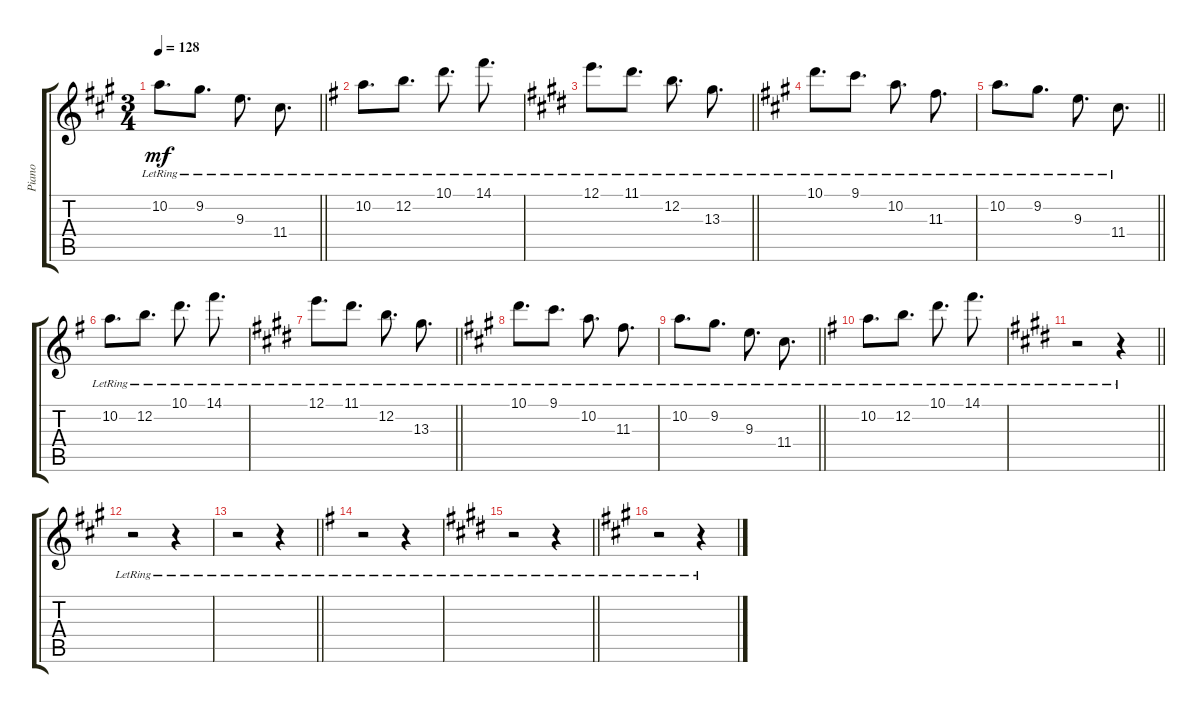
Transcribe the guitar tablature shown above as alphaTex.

\track ("Piano" "Piano") {instrument acousticgrandpiano}
\staff {score tabs}
\tuning (E5 B4 G4 D4 A3 E3) {hide}
\ts (3 4)
\tempo 128
\clef g2
\barLineRight lightlight
\ks a
10.2{lr}.8{d dy mf} 9.2{lr}.8{d} 9.3{lr}.8{d} 11.4{lr}.8{d} |
\ks g
10.2{lr}.8{d} 12.2{lr}.8{d} 10.1{lr}.8{d} 14.1{lr}.8{d} |
\barLineRight lightlight
\ks e
12.1{lr}.8{d} 11.1{lr}.8{d} 12.2{lr}.8{d} 13.3{lr}.8{d} |
\ks a
10.1{lr}.8{d} 9.1{lr}.8{d} 10.2{lr}.8{d} 11.3{lr}.8{d} |
\barLineRight lightlight
10.2{lr}.8{d} 9.2{lr}.8{d} 9.3{lr}.8{d} 11.4{lr}.8{d} |
\ks g
10.2{lr}.8{d} 12.2{lr}.8{d} 10.1{lr}.8{d} 14.1{lr}.8{d} |
\barLineRight lightlight
\ks e
12.1{lr}.8{d} 11.1{lr}.8{d} 12.2{lr}.8{d} 13.3{lr}.8{d} |
\ks a
10.1{lr}.8{d} 9.1{lr}.8{d} 10.2{lr}.8{d} 11.3{lr}.8{d} |
\barLineRight lightlight
10.2{lr}.8{d} 9.2{lr}.8{d} 9.3{lr}.8{d} 11.4{lr}.8{d} |
\ks g
10.2{lr}.8{d} 12.2{lr}.8{d} 10.1{lr}.8{d} 14.1{lr}.8{d} |
\barLineRight lightlight
\ks e
r.2 r.4 |
\ks a
r.2 r.4 |
\barLineRight lightlight
r.2 r.4 |
\ks g
r.2 r.4 |
\barLineRight lightlight
\ks e
r.2 r.4 |
\ks a
r.2 r.4
